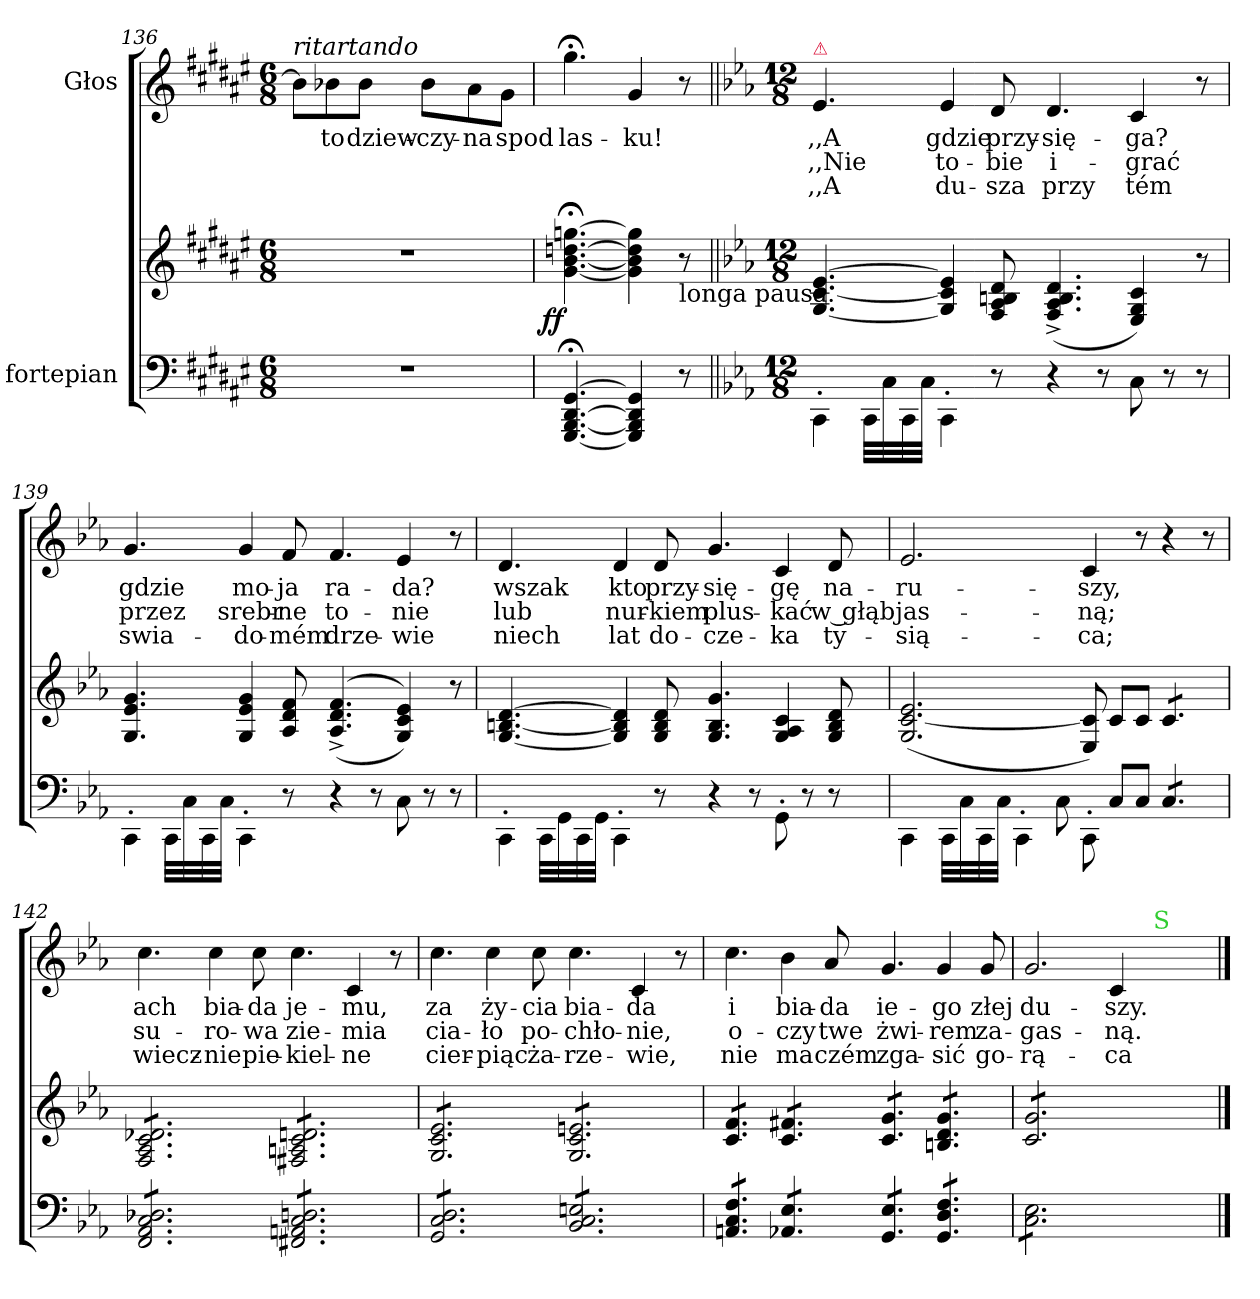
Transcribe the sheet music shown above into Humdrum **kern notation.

**kern	**kern	**dynam	**kern	**text	**text	**text
*part2	*part2	*part2	*part1	*part1	*part1	*part1
*staff3	*staff2	*staff2/3	*staff1	*staff1	*staff1	*staff1
*I"fortepian	*	*	*I"Głos	*	*	*
*clefF4	*clefG2	*	*clefG2	*	*	*
*k[f#c#g#d#a#e#]	*k[f#c#g#d#a#e#]	*	*k[f#c#g#d#a#e#]	*	*	*
*M6/8	*M6/8	*	*M6/8	*	*	*
=136	=136	=136	=136	=136	=136	=136
!	!	!	!LO:TX:a:i:t=ritartando	!	!	!
2.r	2.r	.	8b-\L]	.	.	.
.	.	.	8b-X\	to	.	.
.	.	.	8b-\J	dziew-	.	.
.	.	.	8b-\L	-czy-	.	.
.	.	.	8a#\	-na	.	.
.	.	.	8g#\J	spod	.	.
=137	=137	=137	=137	=137	=137	=137
!	!	!LO:DY:b:rj	!	!	!	!
[4.GGG#;</ [4.BBB;</ [4.DD#;</ [4.GG#;</	[4.g#;<\ [4.b;<\ [4.ddn;<\ [4.ggn;<\	ff	4.gg#;<\	las-	.	.
4GGG#]/ 4BBB]/ 4DD#]/ 4GG#]/	4g#]\ 4b]\ 4dd]\ 4gg]\	.	4g#/	-ku!	.	.
!	!LO:TX:b:t=longa pausa.	!	!	!	!	!
8r	8r	.	8r	.	.	.
=138||	=138||	=138||	=138||	=138||	=138||	=138||
*k[b-e-a-]	*k[b-e-a-]	*	*k[b-e-a-]	*	*	*
*M12/8	*M12/8	*	*M12/8	*	*	*
!	!	!	!LO:TX:a:color=crimson:t=⚠	!	!	!
4CC'\	[4.G/ [4.c/ [4.e-/	.	4.e-/	,,A	,,Nie	,,A
32CC\LLL	.	.	.	.	.	.
32C\	.	.	.	.	.	.
32CC\	.	.	.	.	.	.
32C\JJJ	.	.	.	.	.	.
4CC'\	4G]/ 4c]/ 4e-]/	.	4e-/	gdzie	to-	du-
8r	8F/ 8A-/ 8Bn/ 8d/	.	8d/	przy-	-bie	-sza
4r	(4.F^/ 4.A-^/ 4.B^/ 4.d^/	.	4.d/	-się-	i-	przy
8r	.	.	.	.	.	.
8C\	4E-/ 4G/ 4c/)	.	4c/	-ga?	-grać	tém
8r	.	.	.	.	.	.
8r	8r	.	8r	.	.	.
=139	=139	=139	=139	=139	=139	=139
4CC'\	4.G/ 4.e-/ 4.g/	.	4.g/	gdzie	przez	swia-
32CC\LLL	.	.	.	.	.	.
32C\	.	.	.	.	.	.
32CC\	.	.	.	.	.	.
32C\JJJ	.	.	.	.	.	.
4CC'\	4G/ 4e-/ 4g/	.	4g/	mo-	srebr-	-do-
8r	8A-/ 8d/ 8f/	.	8f/	-ja	-ne	-mém
4r	(<(>4.A-^/ 4.d^/ 4.f^/	.	4.f/	ra-	to-	drze-
8r	.	.	.	.	.	.
8C\	4G/ 4c/ 4e-/))	.	4e-/	-da?	-nie	-wie
8r	.	.	.	.	.	.
8r	8r	.	8r	.	.	.
=140	=140	=140	=140	=140	=140	=140
4CC'\	[4.G/ [4.Bn/ [4.d/	.	4.d/	wszak	lub	niech
32CC\LLL	.	.	.	.	.	.
32GG\	.	.	.	.	.	.
32CC\	.	.	.	.	.	.
32GG\JJJ	.	.	.	.	.	.
4CC'\	4G]/ 4B]/ 4d]/	.	4d/	kto	nur-	lat
8r	8G/ 8B/ 8d/	.	8d/	przy-	-kiem	do-
4r	4.G/ 4.B/ 4.g/	.	4.g/	-się-	plus-	-cze-
8r	.	.	.	.	.	.
8GG'\	4G/ 4A-/ 4c/	.	4c/	-gę	-kać	-ka
8r	.	.	.	.	.	.
8r	8G/ 8B/ 8d/	.	8d/	na-	w głąb	ty-
=141	=141	=141	=141	=141	=141	=141
4CC\	(2.G/ [2.c/ 2.e-/	.	2.e-/	-ru-	jas-	-sią-
32CC\LLL	.	.	.	.	.	.
32C\	.	.	.	.	.	.
32CC\	.	.	.	.	.	.
32C\JJJ	.	.	.	.	.	.
4CC'\	.	.	.	.	.	.
8C\	.	.	.	.	.	.
8CC'\	8E-/ 8c]/)	.	4c/	-szy,	-ną;	-ca;
8C/L	8c/L	.	.	.	.	.
8C/J	8c/J	.	8r	.	.	.
*tremolo	*	*	*	*	*	*
*	*tremolo	*	*	*	*	*
8C/L	8c/L	.	4r	.	.	.
8C/	8c/	.	.	.	.	.
8C/J	8c/J	.	8r	.	.	.
=142	=142	=142	=142	=142	=142	=142
8FF/ 8AA-/ 8C/ 8D-X/L	8F/ 8A-/ 8c/ 8d-X/L	.	4.cc\	ach	su-	wiecz-
8FF/ 8AA-/ 8C/ 8D-X/	8F/ 8A-/ 8c/ 8d-X/	.	.	.	.	.
8FF/ 8AA-/ 8C/ 8D-X/	8F/ 8A-/ 8c/ 8d-X/	.	.	.	.	.
8FF/ 8AA-/ 8C/ 8D-X/	8F/ 8A-/ 8c/ 8d-X/	.	4cc\	bia-	-ro-	-nie
8FF/ 8AA-/ 8C/ 8D-X/	8F/ 8A-/ 8c/ 8d-X/	.	.	.	.	.
8FF/ 8AA-/ 8C/ 8D-X/J	8F/ 8A-/ 8c/ 8d-X/J	.	8cc\	-da	-wa	pie-
8FF#X/ 8AAn/ 8C/ 8Dn/L	8F#X/ 8An/ 8c/ 8dn/L	.	4.cc\	je-	zie-	-kiel-
8FF#X/ 8AAn/ 8C/ 8Dn/	8F#X/ 8An/ 8c/ 8dn/	.	.	.	.	.
8FF#X/ 8AAn/ 8C/ 8Dn/	8F#X/ 8An/ 8c/ 8dn/	.	.	.	.	.
8FF#X/ 8AAn/ 8C/ 8Dn/	8F#X/ 8An/ 8c/ 8dn/	.	4c/	-mu,	-mia	-ne
8FF#X/ 8AAn/ 8C/ 8Dn/	8F#X/ 8An/ 8c/ 8dn/	.	.	.	.	.
8FF#X/ 8AAn/ 8C/ 8Dn/J	8F#X/ 8An/ 8c/ 8dn/J	.	8r	.	.	.
=143	=143	=143	=143	=143	=143	=143
8GG/ 8C/ 8D/L	8G/ 8c/ 8e-/L	.	4.cc\	za	cia-	cier-
8GG/ 8C/ 8D/	8G/ 8c/ 8e-/	.	.	.	.	.
8GG/ 8C/ 8D/	8G/ 8c/ 8e-/	.	.	.	.	.
8GG/ 8C/ 8D/	8G/ 8c/ 8e-/	.	4cc\	ży-	-ło	-piąc
8GG/ 8C/ 8D/	8G/ 8c/ 8e-/	.	.	.	.	.
8GG/ 8C/ 8D/J	8G/ 8c/ 8e-/J	.	8cc\	-cia	po-	ża-
8BB-/ 8C/ 8En/L	8G/ 8c/ 8en/L	.	4.cc\	bia-	-chło-	-rze-
8BB-/ 8C/ 8En/	8G/ 8c/ 8en/	.	.	.	.	.
8BB-/ 8C/ 8En/	8G/ 8c/ 8en/	.	.	.	.	.
8BB-/ 8C/ 8En/	8G/ 8c/ 8en/	.	4c/	-da	-nie,	-wie,
8BB-/ 8C/ 8En/	8G/ 8c/ 8en/	.	.	.	.	.
8BB-/ 8C/ 8En/J	8G/ 8c/ 8en/J	.	8r	.	.	.
=144	=144	=144	=144	=144	=144	=144
8AAn/ 8C/ 8F/L	8c/ 8f/L	.	4.cc\	i	o-	nie
8AAn/ 8C/ 8F/	8c/ 8f/	.	.	.	.	.
8AAn/ 8C/ 8F/J	8c/ 8f/J	.	.	.	.	.
8AA-X/ 8E-/L	8c/ 8f#X/L	.	4b-\	bia-	-czy	ma
8AA-X/ 8E-/	8c/ 8f#X/	.	.	.	.	.
8AA-X/ 8E-/J	8c/ 8f#X/J	.	8a-/	-da	twe	czém
8GG/ 8E-/L	8c/ 8g/L	.	4.g/	ie-	żwi-	zga-
8GG/ 8E-/	8c/ 8g/	.	.	.	.	.
8GG/ 8E-/J	8c/ 8g/J	.	.	.	.	.
8GG/ 8D/ 8F/L	8Bn/ 8d/ 8g/L	.	4g/	-go	-rem	-sić
8GG/ 8D/ 8F/	8Bn/ 8d/ 8g/	.	.	.	.	.
8GG/ 8D/ 8F/J	8Bn/ 8d/ 8g/J	.	8g/	złej	za-	go-
=145	=145	=145	=145	=145	=145	=145
8C\ 8E-\L	8c/ 8g/L	.	2.g/	du-	-gas-	-rą-
8C\ 8E-\	8c/ 8g/	.	.	.	.	.
8C\ 8E-\	8c/ 8g/	.	.	.	.	.
8C\ 8E-\	8c/ 8g/	.	.	.	.	.
8C\ 8E-\	8c/ 8g/	.	.	.	.	.
8C\ 8E-\J	8c/ 8g/J	.	.	.	.	.
*	*Xtremolo	*	*	*	*	*
*Xtremolo	*	*	*	*	*	*
2.ryy	2.ryy	.	4c/	-szy.	-ną.	-ca
!	!	!	!LO:TX:a:color=limegreen:t=S	!	!	!
.	.	.	2ryy	.	.	.
==	==	==	==	==	==	==
*-	*-	*-	*-	*-	*-	*-
